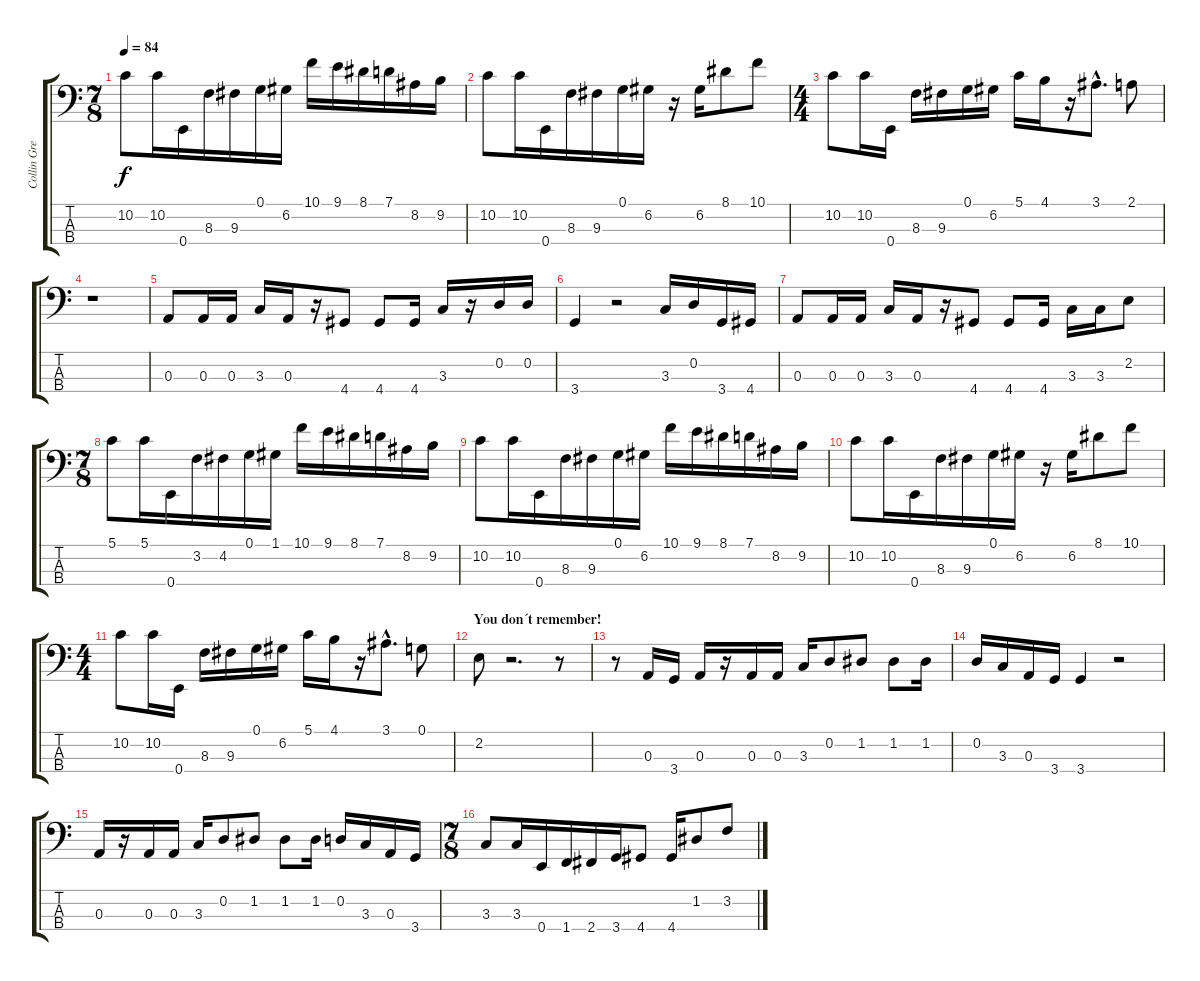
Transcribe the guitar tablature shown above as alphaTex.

\track ("Collin Greenwood" "Collin Gre") {instrument electricbassfinger}
\staff {score tabs}
\tuning (G2 D2 A1 E1) {hide}
\ts (7 8)
\tempo 84
\clef f4
\ks c
10.2.8{dy f} 10.2.16 0.4.16 8.3.16 9.3.16 0.1.16 6.2.16 10.1.16 9.1.16 8.1.16 7.1.16 8.2.16 9.2.16 |
10.2.8 10.2.16 0.4.16 8.3.16 9.3.16 0.1.16 6.2.16 r.16 6.2.16 8.1.8 10.1.8 |
\ts (4 4)
10.2.8 10.2.16 0.4.16 8.3.16 9.3.16 0.1.16 6.2.16 5.1.16 4.1.16 r.16 3.1{hac}.8{d} 2.1.8 |
r.1 |
0.3.8 0.3.16 0.3.16 3.3.16 0.3.16 r.16 4.4.8 4.4.8 4.4.16 3.3.16 r.16 0.2.16 0.2.16 |
3.4.4 r.2 3.3.16 0.2.16 3.4.16 4.4.16 |
0.3.8 0.3.16 0.3.16 3.3.16 0.3.16 r.16 4.4.8 4.4.8 4.4.16 3.3.16 3.3.16 2.2.8 |
\ts (7 8)
5.1.8 5.1.16 0.4.16 3.2.16 4.2.16 0.1.16 1.1.16 10.1.16 9.1.16 8.1.16 7.1.16 8.2.16 9.2.16 |
10.2.8 10.2.16 0.4.16 8.3.16 9.3.16 0.1.16 6.2.16 10.1.16 9.1.16 8.1.16 7.1.16 8.2.16 9.2.16 |
10.2.8 10.2.16 0.4.16 8.3.16 9.3.16 0.1.16 6.2.16 r.16 6.2.16 8.1.8 10.1.8 |
\ts (4 4)
10.2.8 10.2.16 0.4.16 8.3.16 9.3.16 0.1.16 6.2.16 5.1.16 4.1.16 r.16 3.1{hac}.8{d} 0.1.8 |
\section ("" "You don´t remember!")
2.2.8 r.2{d} r.8 |
r.8 0.3.16 3.4.16 0.3.16 r.16 0.3.16 0.3.16 3.3.16 0.2.8 1.2.8 1.2.8 1.2.16 |
0.2.16 3.3.16 0.3.16 3.4.16 3.4.4 r.2 |
0.3.16 r.16 0.3.16 0.3.16 3.3.16 0.2.8 1.2.8 1.2.8 1.2.16 0.2.16 3.3.16 0.3.16 3.4.16 |
\ts (7 8)
3.3.8 3.3.16 0.4.16 1.4.16 2.4.16 3.4.16 4.4.8 4.4.16 1.2.8 3.2.8
